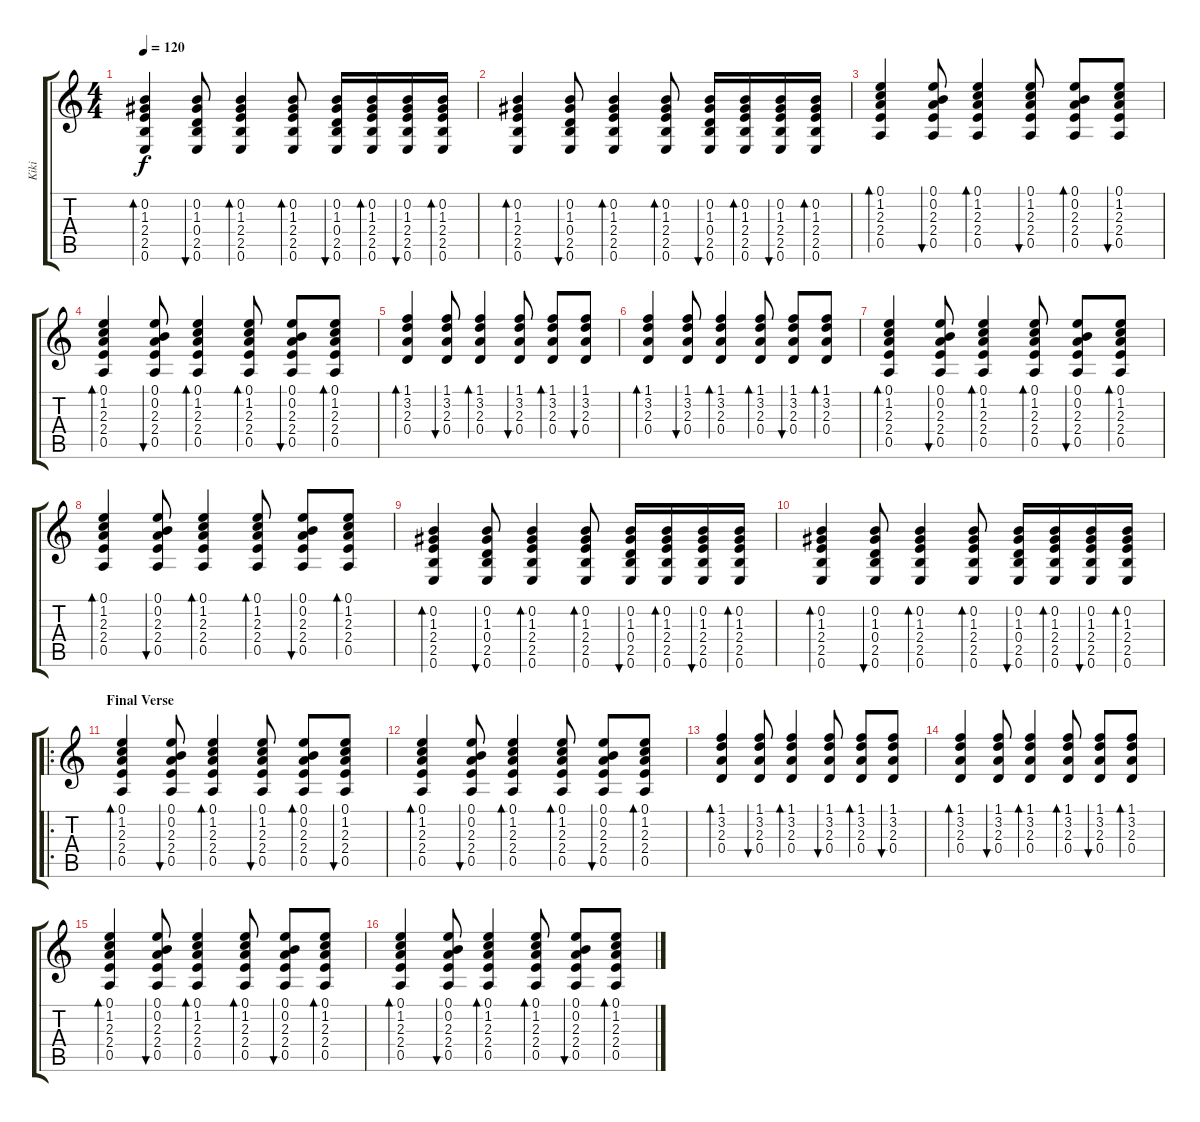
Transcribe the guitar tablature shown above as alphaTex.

\track ("Kiki" "Kiki") {instrument acousticguitarnylon}
\staff {score tabs}
\tuning (E4 B3 G3 D3 A2 E2) {hide}
\ts (4 4)
\tempo 120
\clef g2
\ks c
(0.2 1.3 2.4 2.5 0.6).4{bd 60 dy f} (0.2 1.3 0.4 2.5 0.6).8{bu 60} (0.2 1.3 2.4 2.5 0.6).4{bd 60} (0.2 1.3 2.4 2.5 0.6).8{bd 60} (0.2 1.3 0.4 2.5 0.6).16{bu 60} (0.2 1.3 2.4 2.5 0.6).16{bd 60} (0.2 1.3 2.4 2.5 0.6).16{bu 60} (0.2 1.3 2.4 2.5 0.6).16{bd 60} |
(0.2 1.3 2.4 2.5 0.6).4{bd 60} (0.2 1.3 0.4 2.5 0.6).8{bu 60} (0.2 1.3 2.4 2.5 0.6).4{bd 60} (0.2 1.3 2.4 2.5 0.6).8{bd 60} (0.2 1.3 0.4 2.5 0.6).16{bu 60} (0.2 1.3 2.4 2.5 0.6).16{bd 60} (0.2 1.3 2.4 2.5 0.6).16{bu 60} (0.2 1.3 2.4 2.5 0.6).16{bd 60} |
(0.1 1.2 2.3 2.4 0.5).4{bd 60} (0.1 0.2 2.3 2.4 0.5).8{bu 60} (0.1 1.2 2.3 2.4 0.5).4{bd 60} (0.1 1.2 2.3 2.4 0.5).8{bu 60} (0.1 0.2 2.3 2.4 0.5).8{bd 60} (0.1 1.2 2.3 2.4 0.5).8{bu 60} |
(0.1 1.2 2.3 2.4 0.5).4{bd 60} (0.1 0.2 2.3 2.4 0.5).8{bu 60} (0.1 1.2 2.3 2.4 0.5).4{bd 60} (0.1 1.2 2.3 2.4 0.5).8{bd 60} (0.1 0.2 2.3 2.4 0.5).8{bu 60} (0.1 1.2 2.3 2.4 0.5).8{bd 60} |
(1.1 3.2 2.3 0.4).4{bd 60} (1.1 3.2 2.3 0.4).8{bu 60} (1.1 3.2 2.3 0.4).4{bd 60} (1.1 3.2 2.3 0.4).8{bu 60} (1.1 3.2 2.3 0.4).8{bd 60} (1.1 3.2 2.3 0.4).8{bu 60} |
(1.1 3.2 2.3 0.4).4{bd 60} (1.1 3.2 2.3 0.4).8{bu 60} (1.1 3.2 2.3 0.4).4{bd 60} (1.1 3.2 2.3 0.4).8{bd 60} (1.1 3.2 2.3 0.4).8{bu 60} (1.1 3.2 2.3 0.4).8{bd 60} |
(0.1 1.2 2.3 2.4 0.5).4{bd 60} (0.1 0.2 2.3 2.4 0.5).8{bu 60} (0.1 1.2 2.3 2.4 0.5).4{bd 60} (0.1 1.2 2.3 2.4 0.5).8{bd 60} (0.1 0.2 2.3 2.4 0.5).8{bu 60} (0.1 1.2 2.3 2.4 0.5).8{bd 60} |
(0.1 1.2 2.3 2.4 0.5).4{bd 60} (0.1 0.2 2.3 2.4 0.5).8{bu 60} (0.1 1.2 2.3 2.4 0.5).4{bd 60} (0.1 1.2 2.3 2.4 0.5).8{bd 60} (0.1 0.2 2.3 2.4 0.5).8{bu 60} (0.1 1.2 2.3 2.4 0.5).8{bd 60} |
(0.2 1.3 2.4 2.5 0.6).4{bd 60} (0.2 1.3 0.4 2.5 0.6).8{bu 60} (0.2 1.3 2.4 2.5 0.6).4{bd 60} (0.2 1.3 2.4 2.5 0.6).8{bd 60} (0.2 1.3 0.4 2.5 0.6).16{bu 60} (0.2 1.3 2.4 2.5 0.6).16{bd 60} (0.2 1.3 2.4 2.5 0.6).16{bu 60} (0.2 1.3 2.4 2.5 0.6).16{bd 60} |
(0.2 1.3 2.4 2.5 0.6).4{bd 60} (0.2 1.3 0.4 2.5 0.6).8{bu 60} (0.2 1.3 2.4 2.5 0.6).4{bd 60} (0.2 1.3 2.4 2.5 0.6).8{bd 60} (0.2 1.3 0.4 2.5 0.6).16{bu 60} (0.2 1.3 2.4 2.5 0.6).16{bd 60} (0.2 1.3 2.4 2.5 0.6).16{bu 60} (0.2 1.3 2.4 2.5 0.6).16{bd 60} |
\ro
\section ("" "Final Verse")
(0.1 1.2 2.3 2.4 0.5).4{bd 60} (0.1 0.2 2.3 2.4 0.5).8{bu 60} (0.1 1.2 2.3 2.4 0.5).4{bd 60} (0.1 1.2 2.3 2.4 0.5).8{bu 60} (0.1 0.2 2.3 2.4 0.5).8{bd 60} (0.1 1.2 2.3 2.4 0.5).8{bu 60} |
(0.1 1.2 2.3 2.4 0.5).4{bd 60} (0.1 0.2 2.3 2.4 0.5).8{bu 60} (0.1 1.2 2.3 2.4 0.5).4{bd 60} (0.1 1.2 2.3 2.4 0.5).8{bd 60} (0.1 0.2 2.3 2.4 0.5).8{bu 60} (0.1 1.2 2.3 2.4 0.5).8{bd 60} |
(1.1 3.2 2.3 0.4).4{bd 60} (1.1 3.2 2.3 0.4).8{bu 60} (1.1 3.2 2.3 0.4).4{bd 60} (1.1 3.2 2.3 0.4).8{bu 60} (1.1 3.2 2.3 0.4).8{bd 60} (1.1 3.2 2.3 0.4).8{bu 60} |
(1.1 3.2 2.3 0.4).4{bd 60} (1.1 3.2 2.3 0.4).8{bu 60} (1.1 3.2 2.3 0.4).4{bd 60} (1.1 3.2 2.3 0.4).8{bd 60} (1.1 3.2 2.3 0.4).8{bu 60} (1.1 3.2 2.3 0.4).8{bd 60} |
(0.1 1.2 2.3 2.4 0.5).4{bd 60} (0.1 0.2 2.3 2.4 0.5).8{bu 60} (0.1 1.2 2.3 2.4 0.5).4{bd 60} (0.1 1.2 2.3 2.4 0.5).8{bd 60} (0.1 0.2 2.3 2.4 0.5).8{bu 60} (0.1 1.2 2.3 2.4 0.5).8{bd 60} |
(0.1 1.2 2.3 2.4 0.5).4{bd 60} (0.1 0.2 2.3 2.4 0.5).8{bu 60} (0.1 1.2 2.3 2.4 0.5).4{bd 60} (0.1 1.2 2.3 2.4 0.5).8{bd 60} (0.1 0.2 2.3 2.4 0.5).8{bu 60} (0.1 1.2 2.3 2.4 0.5).8{bd 60}
